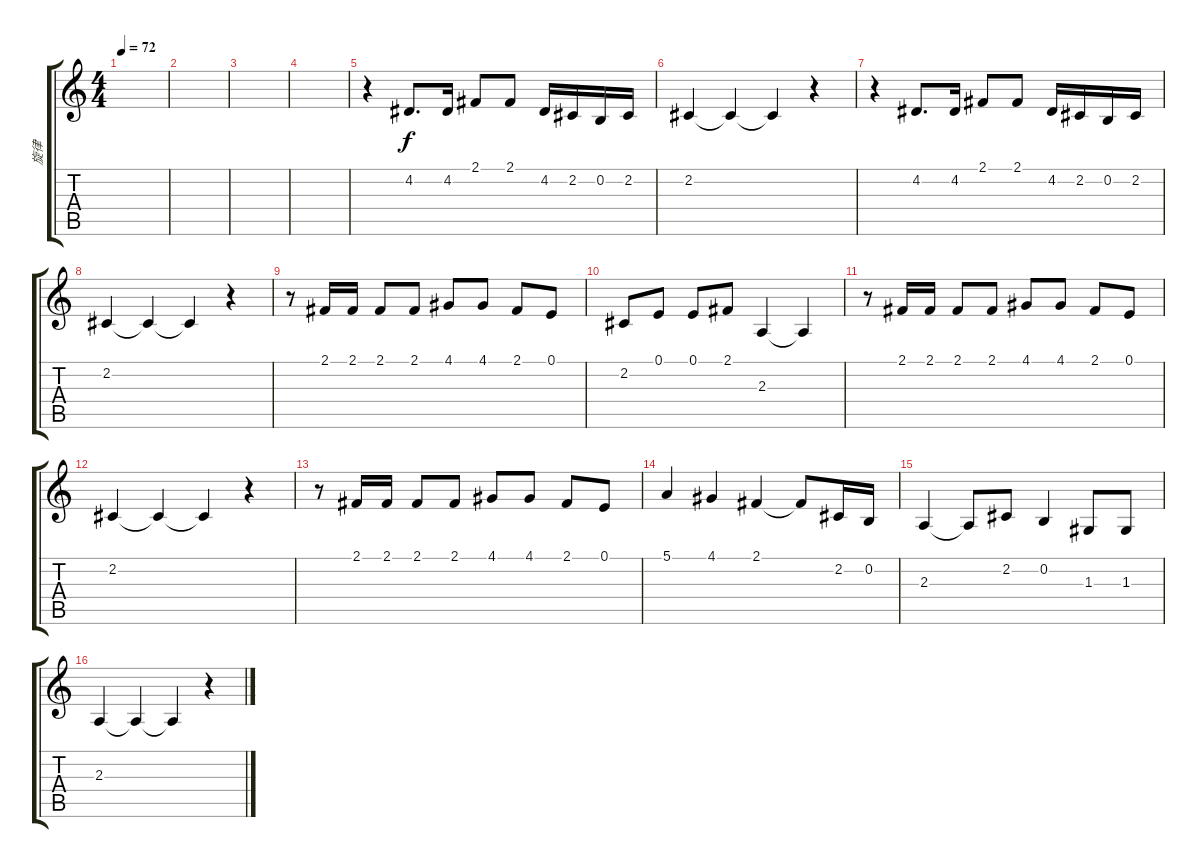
\track ("旋律" "旋律") {instrument lead8bassandlead}
\staff {score tabs}
\tuning (E4 B3 G3 D3 A2 E2) {hide}
\ts (4 4)
\tempo 72
\clef g2
\ks c
|
|
|
|
r.4 4.2.8{d} 4.2.16 2.1.8 2.1.8 4.2.16 2.2.16 0.2.16 2.2.16 |
2.2.4 2.2{t}.4 2.2{t}.4 r.4 |
r.4 4.2.8{d} 4.2.16 2.1.8 2.1.8 4.2.16 2.2.16 0.2.16 2.2.16 |
2.2.4 2.2{t}.4 2.2{t}.4 r.4 |
r.8 2.1.16 2.1.16 2.1.8 2.1.8 4.1.8 4.1.8 2.1.8 0.1.8 |
2.2.8 0.1.8 0.1.8 2.1.8 2.3.4 2.3{t}.4 |
r.8 2.1.16 2.1.16 2.1.8 2.1.8 4.1.8 4.1.8 2.1.8 0.1.8 |
2.2.4 2.2{t}.4 2.2{t}.4 r.4 |
r.8 2.1.16 2.1.16 2.1.8 2.1.8 4.1.8 4.1.8 2.1.8 0.1.8 |
5.1.4 4.1.4 2.1.4 2.1{t}.8 2.2.16 0.2.16 |
2.3.4 2.3{t}.8 2.2.8 0.2.4 1.3.8 1.3.8 |
2.3.4 2.3{t}.4 2.3{t}.4 r.4
